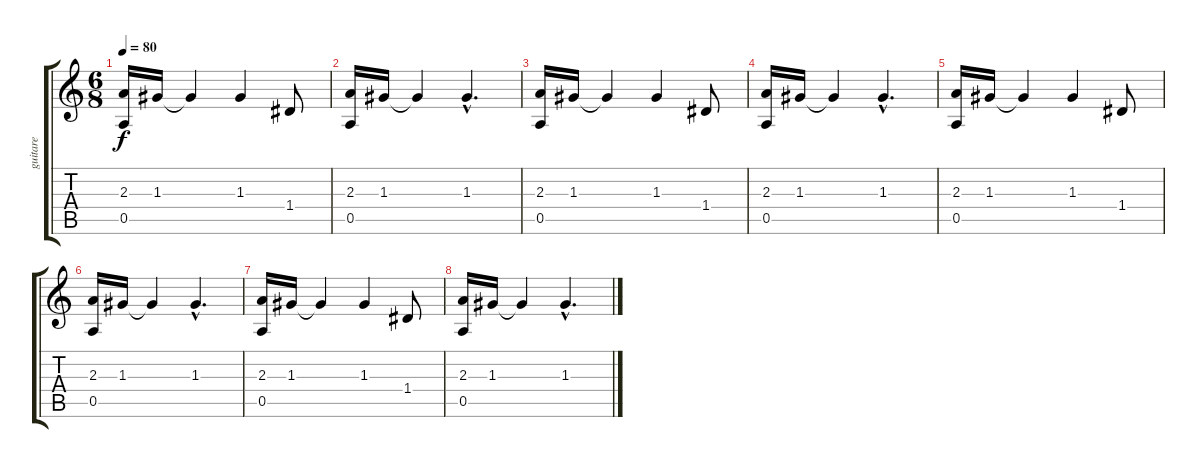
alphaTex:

\track ("guitare" "guitare") {instrument acousticguitarnylon}
\staff {score tabs}
\tuning (E4 B3 G3 D3 A2 E2) {hide}
\ts (6 8)
\tempo 80
\clef g2
\ks c
(2.3 0.5).16{dy f} 1.3.16 1.3{t}.4 1.3.4 1.4.8 |
(2.3 0.5).16 1.3.16 1.3{t}.4 1.3{hac}.4{d} |
(2.3 0.5).16 1.3.16 1.3{t}.4 1.3.4 1.4.8 |
(2.3 0.5).16 1.3.16 1.3{t}.4 1.3{hac}.4{d} |
(2.3 0.5).16 1.3.16 1.3{t}.4 1.3.4 1.4.8 |
(2.3 0.5).16 1.3.16 1.3{t}.4 1.3{hac}.4{d} |
(2.3 0.5).16 1.3.16 1.3{t}.4 1.3.4 1.4.8 |
(2.3 0.5).16 1.3.16 1.3{t}.4 1.3{hac}.4{d}
